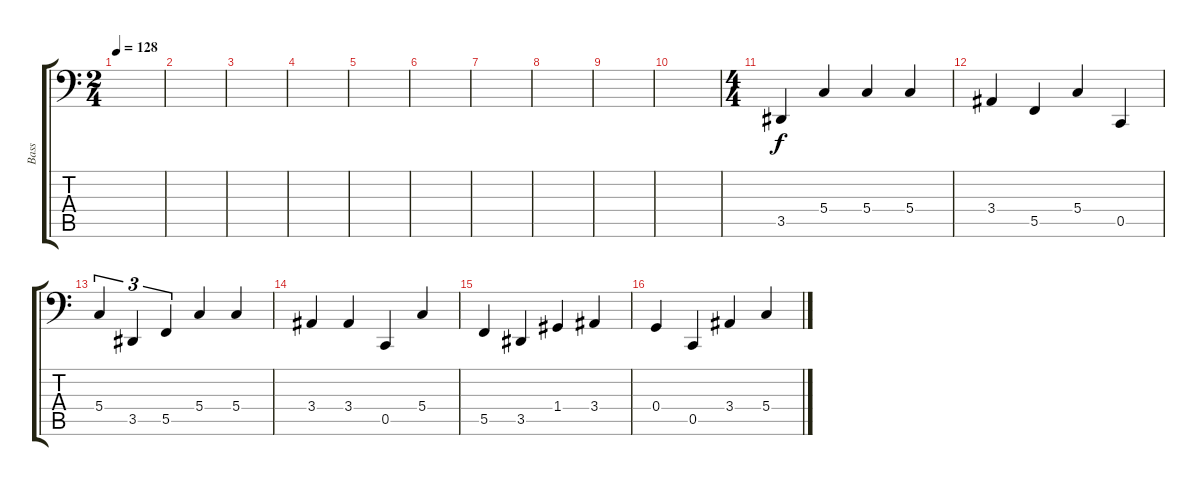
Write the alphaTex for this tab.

\track ("Bass" "Bass") {instrument electricbasspick}
\staff {score tabs}
\tuning (Bb2 F2 C2 G1 C1 A0) {hide}
\ts (2 4)
\tempo 128
\clef f4
\ks c
|
|
|
|
|
|
|
|
|
|
\ts (4 4)
3.5.4 5.4.4 5.4.4 5.4.4 |
3.4.4 5.5.4 5.4.4 0.5.4 |
5.4.4{tu (3 2)} 3.5.4{tu (3 2)} 5.5.4{tu (3 2)} 5.4.4 5.4.4 |
3.4.4 3.4.4 0.5.4 5.4.4 |
5.5.4 3.5.4 1.4.4 3.4.4 |
0.4.4 0.5.4 3.4.4 5.4.4
